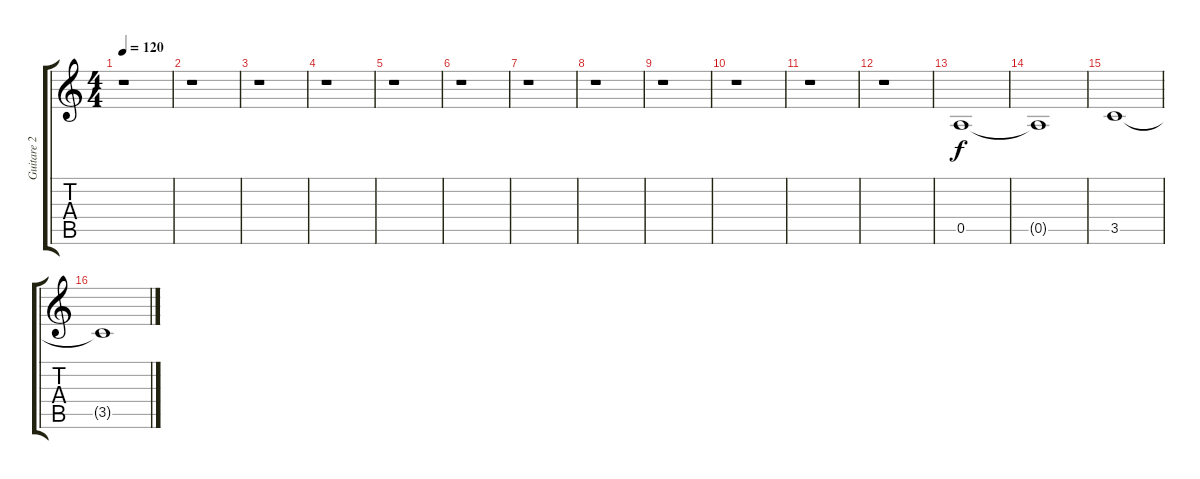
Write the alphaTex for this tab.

\track ("Guitare 2 - Tom" "Guitare 2 ") {instrument distortionguitar}
\staff {score tabs}
\tuning (E4 B3 G3 D3 A2 E2) {hide}
\ts (4 4)
\tempo 120
\clef g2
\ks c
r.1{dy f} |
r.1 |
r.1 |
r.1 |
r.1 |
r.1 |
r.1 |
r.1 |
r.1 |
r.1 |
r.1 |
r.1 |
0.5.1 |
0.5{t}.1 |
3.5.1 |
3.5{t}.1
